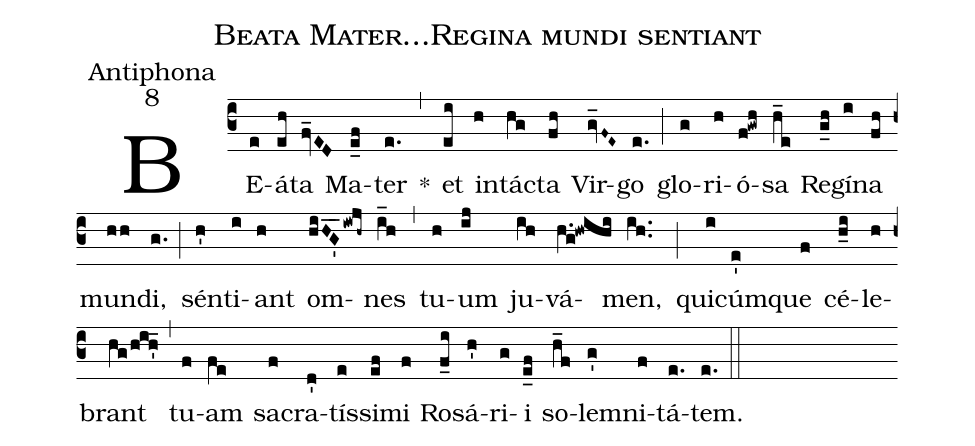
name:Beata Mater...Regina mundi sentiant;
office-part:Antiphona;
mode:8;
%%
(c3) BE(e)á(eh)ta(fv_ED) Ma(e_f)ter(e.) *(,) et(ei) in(h)tá(hg)cta(fh) Vir(gv_F~E~)go(e.) (;) glo(g)ri(h)ó(f!gwh)sa(h_e) Re(g_h)gí(i)na(fh) mun(hh)di,(g.) (;) sén(h')ti(i)ant(h) om(hiHG'__iwjh~)nes(i_h) (,) tu(h)um(ij) ju(ih)vá(h.g!hwihi)men,(ih..) (;) qui(i)cúm(e')que(f) cé(h_i)le(h)brant(hg/h!i!h'_) (,) tu(f)am(fe) sa(f)cra(d')tís(e)si(ef)mi(f) Ro(f_i)sá(h')ri(g)i(e_f) so(h_f)lem(g')ni(f)tá(e.)tem.(e.) (::)
